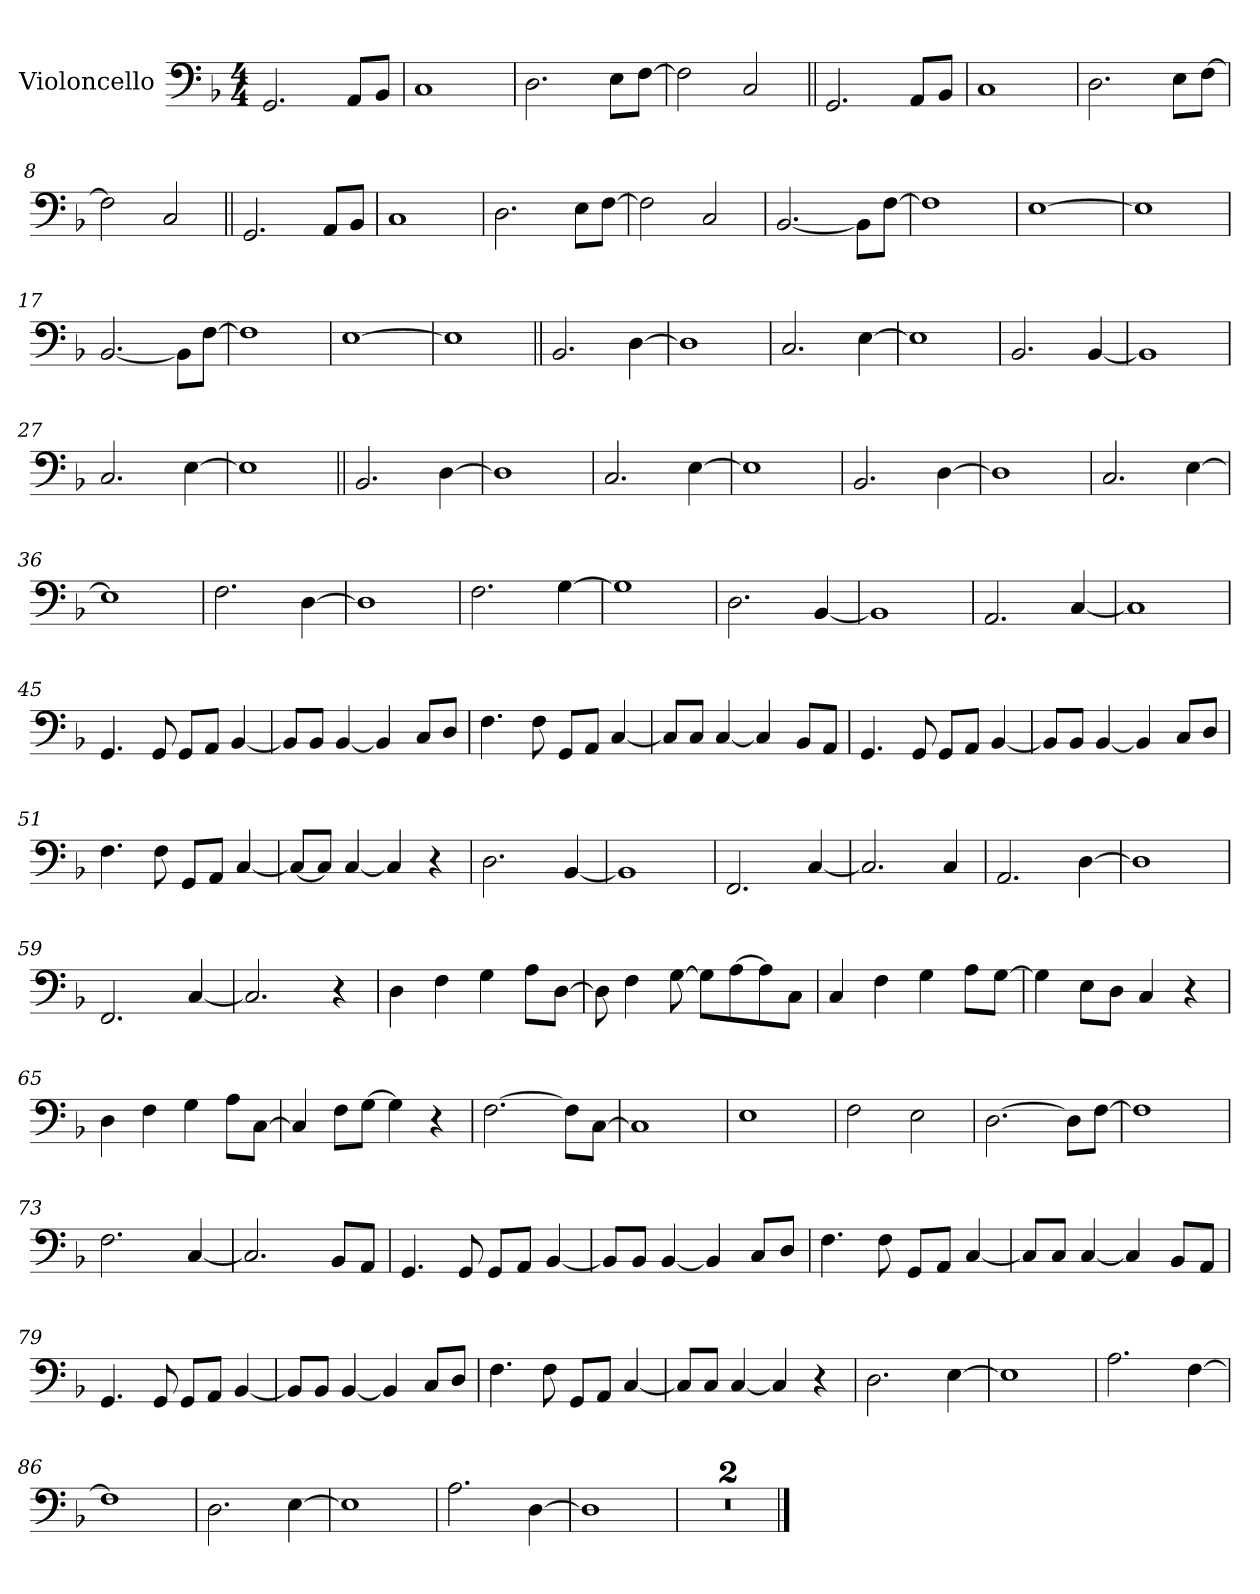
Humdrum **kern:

**kern
*part1
*staff1
*I"Violoncello
*I'Vc.
*clefF4
*k[b-]
*M4/4
*MM140
=1
2.GG/
8AA/L
8BB-/J
=2
1C
=3
2.D\
8E\L
[8F\J
=4
2F\]
2C/
=5||
2.GG/
8AA/L
8BB-/J
=6
1C
=7
2.D\
8E\L
[8F\J
=8
2F\]
2C/
=9||
2.GG/
8AA/L
8BB-/J
=10
1C
=11
2.D\
8E\L
[8F\J
!!LO:LB:g=z
=12
2F\]
2C/
=13
[2.BB-/
8BB-\L]
[8F\J
=14
1F]
=15
[1E
=16
1E]
=17
[2.BB-/
8BB-\L]
[8F\J
=18
1F]
=19
[1E
=20
1E]
=21||
2.BB-/
[4D\
=22
1D]
=23
2.C/
[4E\
=24
1E]
=25
2.BB-/
[4BB-/
!!LO:LB:g=z
=26
1BB-]
=27
2.C/
[4E\
=28
1E]
=29||
2.BB-/
[4D\
=30
1D]
=31
2.C/
[4E\
=32
1E]
=33
2.BB-/
[4D\
=34
1D]
=35
2.C/
[4E\
=36
1E]
=37
2.F\
[4D\
=38
1D]
=39
2.F\
[4G\
!!LO:LB:g=z
=40
1G]
=41
2.D\
[4BB-/
=42
1BB-]
=43
2.AA/
[4C/
=44
1C]
=45
4.GG/
8GG/
8GG/L
8AA/J
[4BB-/
=46
8BB-/L]
8BB-/J
[4BB-/
4BB-/]
8C/L
8D/J
=47
4.F\
8F\
8GG/L
8AA/J
[4C/
=48
8C/L]
8C/J
[4C/
4C/]
8BB-/L
8AA/J
!!LO:LB:g=z
=49
4.GG/
8GG/
8GG/L
8AA/J
[4BB-/
=50
8BB-/L]
8BB-/J
[4BB-/
4BB-/]
8C/L
8D/J
=51
4.F\
8F\
8GG/L
8AA/J
[4C/
=52
8C/L_
8C/J]
[4C/
4C/]
4r
=53
2.D\
[4BB-/
=54
1BB-]
=55
2.FF/
[4C/
=56
2.C/]
4C/
=57
2.AA/
[4D\
=58
1D]
!!LO:LB:g=z
=59
2.FF/
[4C/
=60
2.C/]
4r
=61
4D\
4F\
4G\
8A\L
[8D\J
=62
8D\]
4F\
[8G\
8G\L]
[8A\
8A\]
8C\J
=63
4C/
4F\
4G\
8A\L
[8G\J
=64
4G\]
8E\L
8D\J
4C/
4r
=65
4D\
4F\
4G\
8A\L
[8C\J
=66
4C/]
8F\L
[8G\J
4G\]
4r
!!LO:LB:g=z
=67
[2.F\
8F\L]
[8C\J
=68
1C]
=69
1E
=70
2F\
2E\
=71
[2.D\
8D\L]
[8F\J
=72
1F]
=73
2.F\
[4C/
=74
2.C/]
8BB-/L
8AA/J
=75
4.GG/
8GG/
8GG/L
8AA/J
[4BB-/
=76
8BB-/L]
8BB-/J
[4BB-/
4BB-/]
8C/L
8D/J
!!LO:LB:g=z
=77
4.F\
8F\
8GG/L
8AA/J
[4C/
=78
8C/L]
8C/J
[4C/
4C/]
8BB-/L
8AA/J
=79
4.GG/
8GG/
8GG/L
8AA/J
[4BB-/
=80
8BB-/L]
8BB-/J
[4BB-/
4BB-/]
8C/L
8D/J
=81
4.F\
8F\
8GG/L
8AA/J
[4C/
=82
8C/L]
8C/J
[4C/
4C/]
4r
=83
2.D\
[4E\
=84
1E]
!!LO:LB:g=z
=85
2.A\
[4F\
=86
1F]
=87
2.D\
[4E\
=88
1E]
=89
2.A\
[4D\
=90
1D]
=91
1r
=92
1r
==
*-
